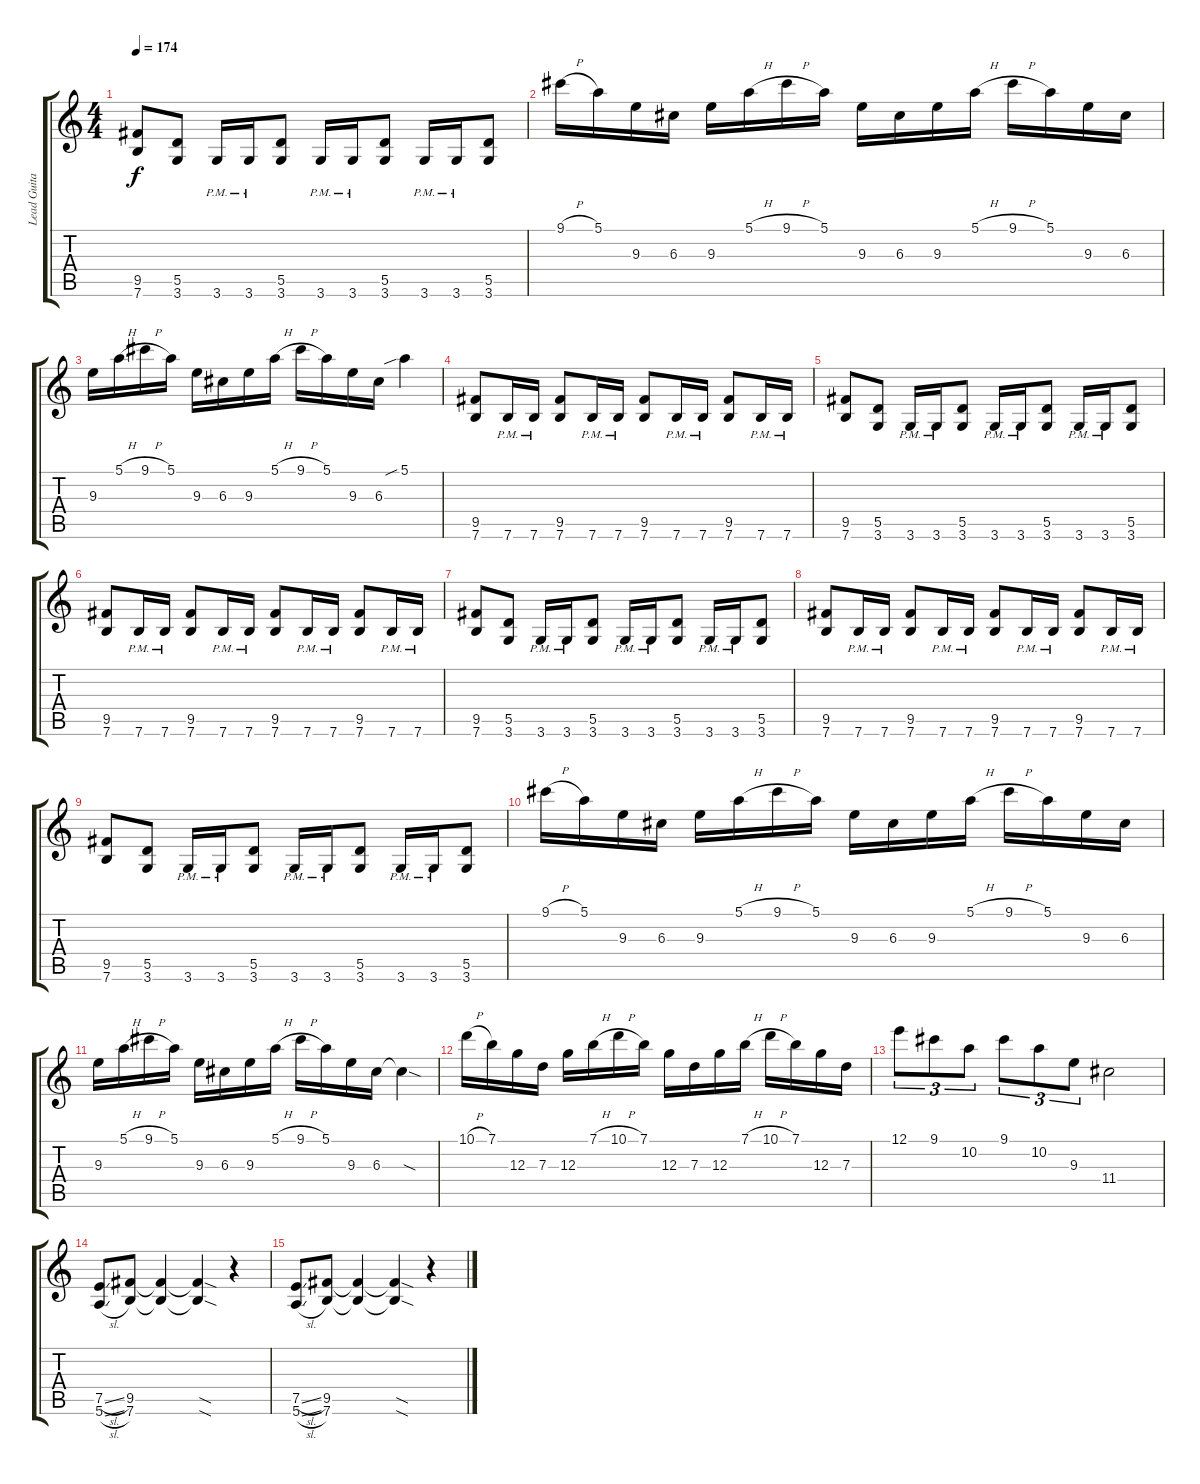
\track ("Lead Guitar I" "Lead Guita") {instrument overdrivenguitar}
\staff {score tabs}
\tuning (E4 B3 G3 D3 A2 E2) {hide}
\ts (4 4)
\tempo 174
\clef g2
\ks c
(9.5 7.6).8{dy f} (5.5 3.6).8 3.6{pm}.16 3.6{pm}.16 (5.5 3.6).8 3.6{pm}.16 3.6{pm}.16 (5.5 3.6).8 3.6{pm}.16 3.6{pm}.16 (5.5 3.6).8 |
9.1{h}.16 5.1.16 9.3.16 6.3.16 9.3.16 5.1{h}.16 9.1{h}.16 5.1.16 9.3.16 6.3.16 9.3.16 5.1{h}.16 9.1{h}.16 5.1.16 9.3.16 6.3.16 |
9.3.16 5.1{h}.16 9.1{h}.16 5.1.16 9.3.16 6.3.16 9.3.16 5.1{h}.16 9.1{h}.16 5.1.16 9.3.16 6.3.16 5.1{sib}.4 |
(9.5 7.6).8 7.6{pm}.16 7.6{pm}.16 (9.5 7.6).8 7.6{pm}.16 7.6{pm}.16 (9.5 7.6).8 7.6{pm}.16 7.6{pm}.16 (9.5 7.6).8 7.6{pm}.16 7.6{pm}.16 |
(9.5 7.6).8 (5.5 3.6).8 3.6{pm}.16 3.6{pm}.16 (5.5 3.6).8 3.6{pm}.16 3.6{pm}.16 (5.5 3.6).8 3.6{pm}.16 3.6{pm}.16 (5.5 3.6).8 |
(9.5 7.6).8 7.6{pm}.16 7.6{pm}.16 (9.5 7.6).8 7.6{pm}.16 7.6{pm}.16 (9.5 7.6).8 7.6{pm}.16 7.6{pm}.16 (9.5 7.6).8 7.6{pm}.16 7.6{pm}.16 |
(9.5 7.6).8 (5.5 3.6).8 3.6{pm}.16 3.6{pm}.16 (5.5 3.6).8 3.6{pm}.16 3.6{pm}.16 (5.5 3.6).8 3.6{pm}.16 3.6{pm}.16 (5.5 3.6).8 |
(9.5 7.6).8 7.6{pm}.16 7.6{pm}.16 (9.5 7.6).8 7.6{pm}.16 7.6{pm}.16 (9.5 7.6).8 7.6{pm}.16 7.6{pm}.16 (9.5 7.6).8 7.6{pm}.16 7.6{pm}.16 |
(9.5 7.6).8 (5.5 3.6).8 3.6{pm}.16 3.6{pm}.16 (5.5 3.6).8 3.6{pm}.16 3.6{pm}.16 (5.5 3.6).8 3.6{pm}.16 3.6{pm}.16 (5.5 3.6).8 |
9.1{h}.16 5.1.16 9.3.16 6.3.16 9.3.16 5.1{h}.16 9.1{h}.16 5.1.16 9.3.16 6.3.16 9.3.16 5.1{h}.16 9.1{h}.16 5.1.16 9.3.16 6.3.16 |
9.3.16 5.1{h}.16 9.1{h}.16 5.1.16 9.3.16 6.3.16 9.3.16 5.1{h}.16 9.1{h}.16 5.1.16 9.3.16 6.3.16 6.3{sod t}.4 |
10.1{h}.16 7.1.16 12.3.16 7.3.16 12.3.16 7.1{h}.16 10.1{h}.16 7.1.16 12.3.16 7.3.16 12.3.16 7.1{h}.16 10.1{h}.16 7.1.16 12.3.16 7.3.16 |
12.1.8{tu (3 2)} 9.1.8{tu (3 2)} 10.2.8{tu (3 2)} 9.1.8{tu (3 2)} 10.2.8{tu (3 2)} 9.3.8{tu (3 2)} 11.4.2 |
(7.5{sl} 5.6{sl}).8 (9.5 7.6).8 (9.5{t} 7.6{t}).4 (9.5{sod t} 7.6{sod t}).4 r.4 |
(7.5{sl} 5.6{sl}).8 (9.5 7.6).8 (9.5{t} 7.6{t}).4 (9.5{sod t} 7.6{sod t}).4 r.4
